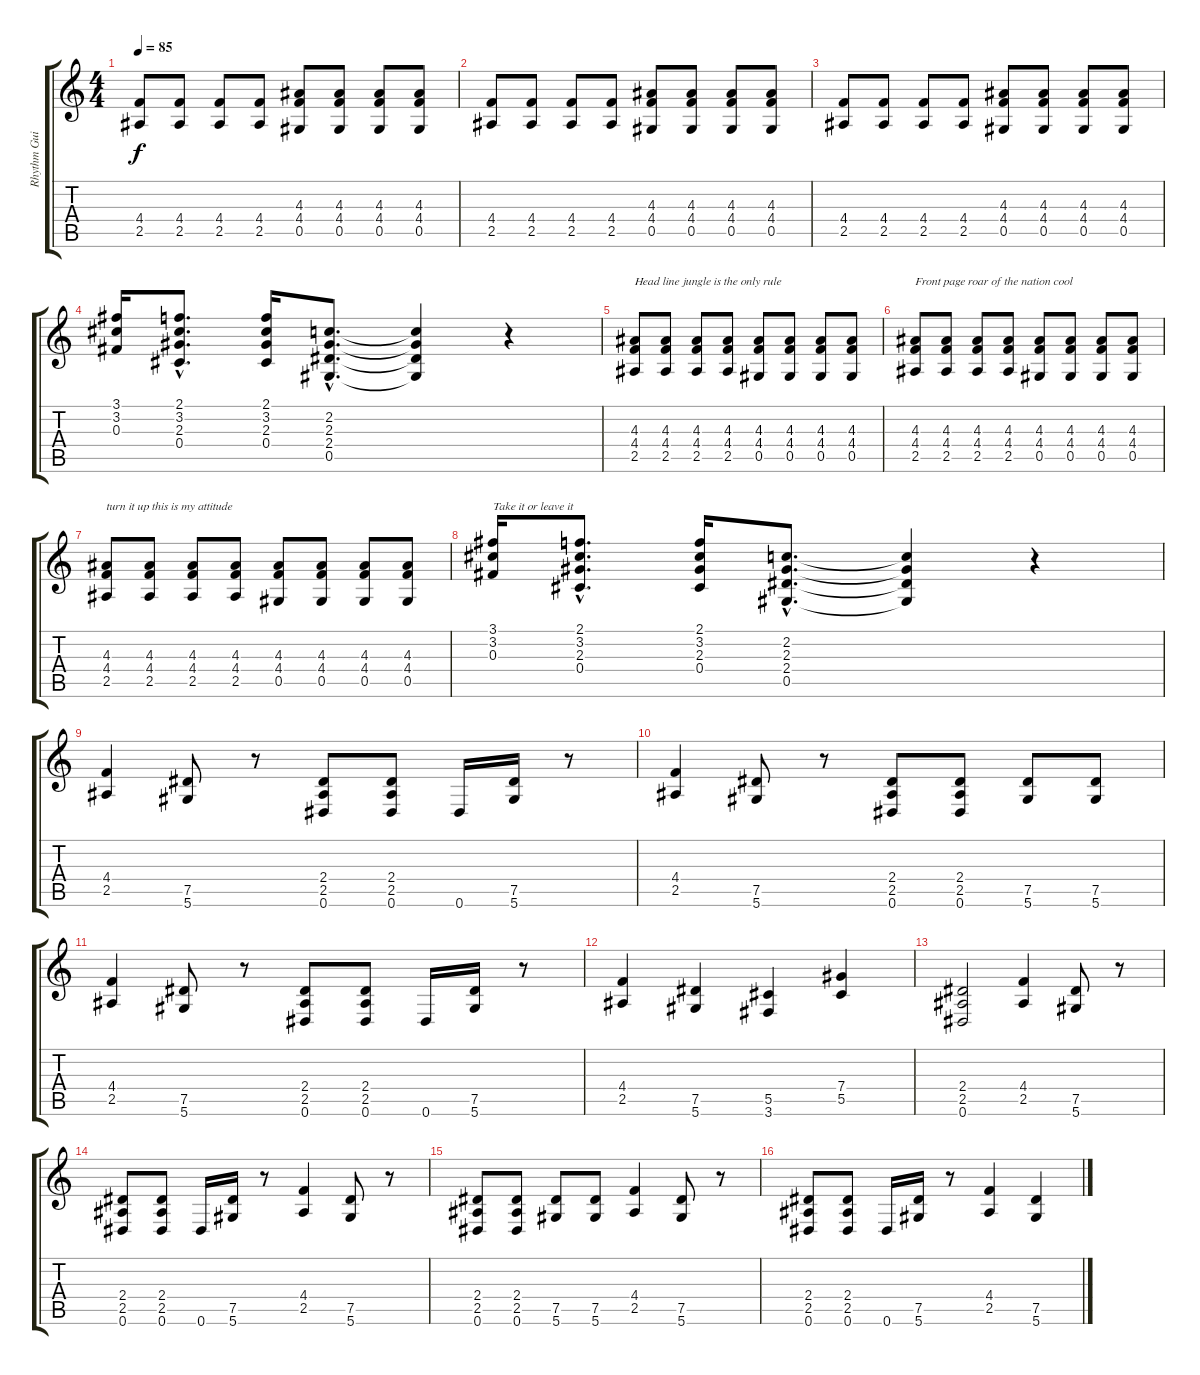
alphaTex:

\track ("Rhythm Guitar" "Rhythm Gui") {instrument distortionguitar}
\staff {score tabs}
\tuning (Eb4 Bb3 Gb3 Db3 Ab2 Eb2) {hide}
\ts (4 4)
\tempo 85
\clef g2
\ks c
(4.4 2.5).8{dy f} (4.4 2.5).8 (4.4 2.5).8 (4.4 2.5).8 (4.3 4.4 0.5).8 (4.3 4.4 0.5).8 (4.3 4.4 0.5).8 (4.3 4.4 0.5).8 |
(4.4 2.5).8 (4.4 2.5).8 (4.4 2.5).8 (4.4 2.5).8 (4.3 4.4 0.5).8 (4.3 4.4 0.5).8 (4.3 4.4 0.5).8 (4.3 4.4 0.5).8 |
(4.4 2.5).8 (4.4 2.5).8 (4.4 2.5).8 (4.4 2.5).8 (4.3 4.4 0.5).8 (4.3 4.4 0.5).8 (4.3 4.4 0.5).8 (4.3 4.4 0.5).8 |
(3.1 3.2 0.3).16 (2.1{hac} 3.2{hac} 2.3{hac} 0.4{hac}).8{d} (2.1 3.2 2.3 0.4).16 (2.2{hac} 2.3{hac} 2.4{hac} 0.5{hac}).8{d} (2.2{t} 2.3{t} 2.4{t} 0.5{t}).4 r.4 |
(4.3 4.4 2.5).8{txt "Head line jungle is the only rule"} (4.3 4.4 2.5).8 (4.3 4.4 2.5).8 (4.3 4.4 2.5).8 (4.3 4.4 0.5).8 (4.3 4.4 0.5).8 (4.3 4.4 0.5).8 (4.3 4.4 0.5).8 |
(4.3 4.4 2.5).8{txt "Front page roar of the nation cool"} (4.3 4.4 2.5).8 (4.3 4.4 2.5).8 (4.3 4.4 2.5).8 (4.3 4.4 0.5).8 (4.3 4.4 0.5).8 (4.3 4.4 0.5).8 (4.3 4.4 0.5).8 |
(4.3 4.4 2.5).8{txt "turn it up this is my attitude"} (4.3 4.4 2.5).8 (4.3 4.4 2.5).8 (4.3 4.4 2.5).8 (4.3 4.4 0.5).8 (4.3 4.4 0.5).8 (4.3 4.4 0.5).8 (4.3 4.4 0.5).8 |
(3.1 3.2 0.3).16{txt "Take it or leave it"} (2.1{hac} 3.2{hac} 2.3{hac} 0.4{hac}).8{d} (2.1 3.2 2.3 0.4).16 (2.2{hac} 2.3{hac} 2.4{hac} 0.5{hac}).8{d} (2.2{t} 2.3{t} 2.4{t} 0.5{t}).4 r.4 |
(4.4 2.5).4 (7.5 5.6).8 r.8 (2.4 2.5 0.6).8 (2.4 2.5 0.6).8 0.6.16 (7.5 5.6).16 r.8 |
(4.4 2.5).4 (7.5 5.6).8 r.8 (2.4 2.5 0.6).8 (2.4 2.5 0.6).8 (7.5 5.6).8 (7.5 5.6).8 |
(4.4 2.5).4 (7.5 5.6).8 r.8 (2.4 2.5 0.6).8 (2.4 2.5 0.6).8 0.6.16 (7.5 5.6).16 r.8 |
(4.4 2.5).4 (7.5 5.6).4 (5.5 3.6).4 (7.4 5.5).4 |
(2.4 2.5 0.6).2 (4.4 2.5).4 (7.5 5.6).8 r.8 |
(2.4 2.5 0.6).8 (2.4 2.5 0.6).8 0.6.16 (7.5 5.6).16 r.8 (4.4 2.5).4 (7.5 5.6).8 r.8 |
(2.4 2.5 0.6).8 (2.4 2.5 0.6).8 (7.5 5.6).8 (7.5 5.6).8 (4.4 2.5).4 (7.5 5.6).8 r.8 |
(2.4 2.5 0.6).8 (2.4 2.5 0.6).8 0.6.16 (7.5 5.6).16 r.8 (4.4 2.5).4 (7.5 5.6).4
